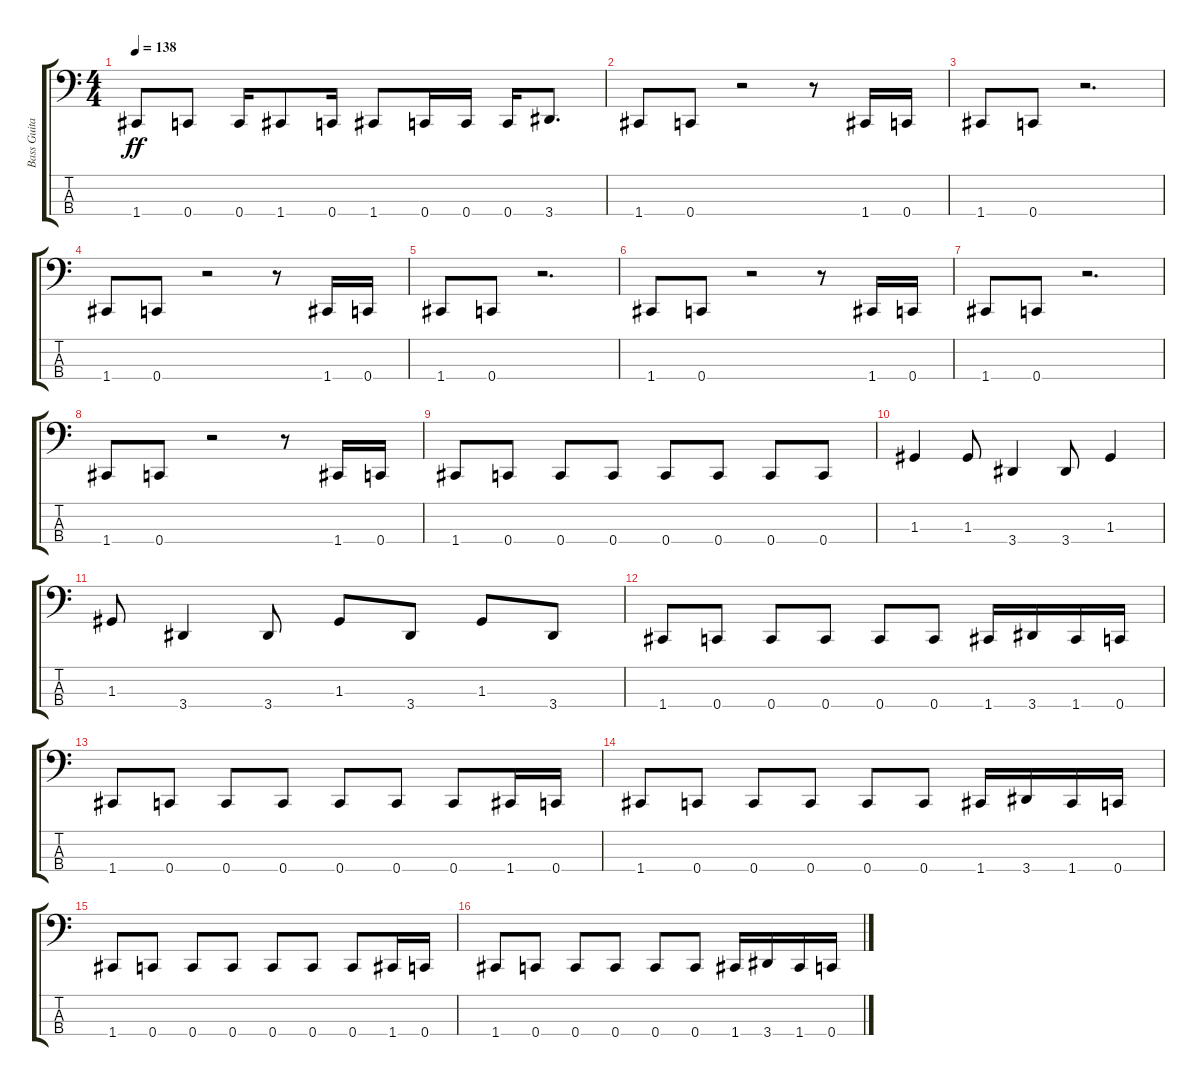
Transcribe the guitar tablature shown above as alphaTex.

\track ("Bass Guitar" "Bass Guita") {instrument electricbassfinger}
\staff {score tabs}
\tuning (F2 C2 G1 C1) {hide}
\ts (4 4)
\tempo 138
\clef f4
\ks c
1.4.8{dy ff} 0.4.8 0.4.16 1.4.8 0.4.16 1.4.8 0.4.16 0.4.16 0.4.16 3.4.8{d} |
1.4.8 0.4.8 r.2 r.8 1.4.16 0.4.16 |
1.4.8 0.4.8 r.2{d} |
1.4.8 0.4.8 r.2 r.8 1.4.16 0.4.16 |
1.4.8 0.4.8 r.2{d} |
1.4.8 0.4.8 r.2 r.8 1.4.16 0.4.16 |
1.4.8 0.4.8 r.2{d} |
1.4.8 0.4.8 r.2 r.8 1.4.16 0.4.16 |
1.4.8 0.4.8 0.4.8 0.4.8 0.4.8 0.4.8 0.4.8 0.4.8 |
1.3.4 1.3.8 3.4.4 3.4.8 1.3.4 |
1.3.8 3.4.4 3.4.8 1.3.8 3.4.8 1.3.8 3.4.8 |
1.4.8 0.4.8 0.4.8 0.4.8 0.4.8 0.4.8 1.4.16 3.4.16 1.4.16 0.4.16 |
1.4.8 0.4.8 0.4.8 0.4.8 0.4.8 0.4.8 0.4.8 1.4.16 0.4.16 |
1.4.8 0.4.8 0.4.8 0.4.8 0.4.8 0.4.8 1.4.16 3.4.16 1.4.16 0.4.16 |
1.4.8 0.4.8 0.4.8 0.4.8 0.4.8 0.4.8 0.4.8 1.4.16 0.4.16 |
1.4.8 0.4.8 0.4.8 0.4.8 0.4.8 0.4.8 1.4.16 3.4.16 1.4.16 0.4.16
